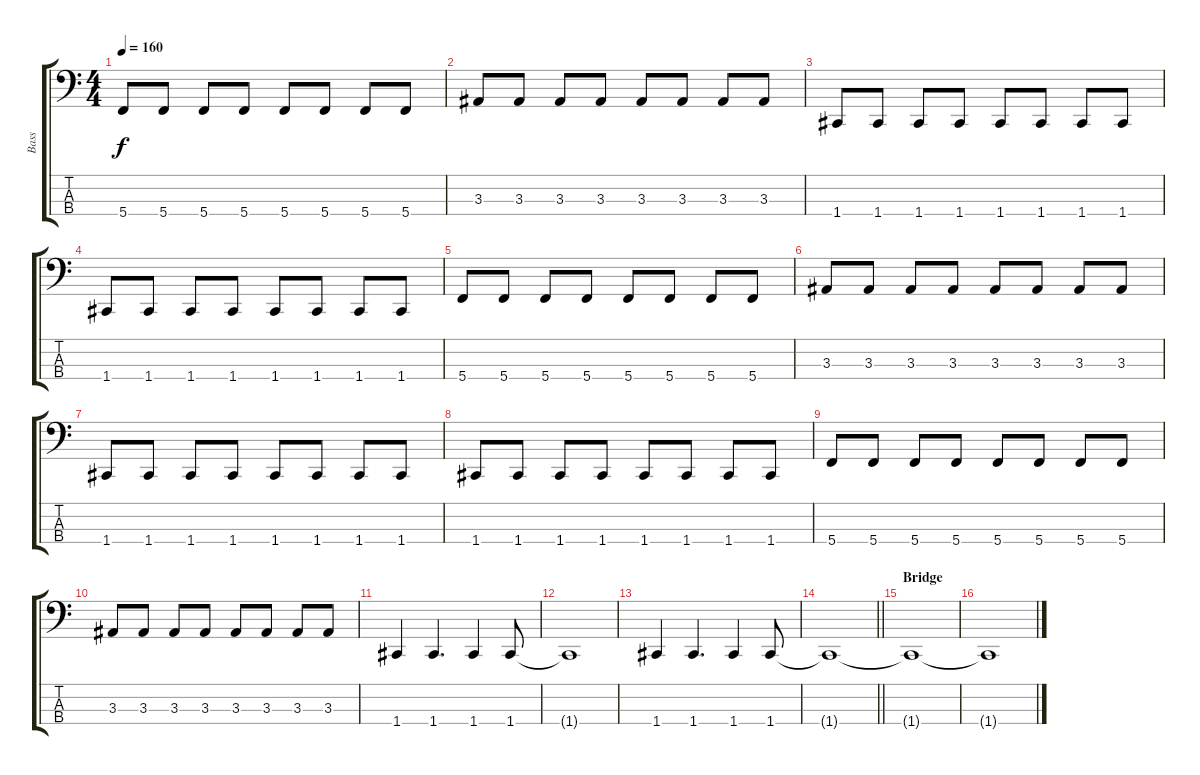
\track ("Bass" "Bass") {instrument electricbasspick}
\staff {score tabs}
\tuning (F2 C2 G1 C1) {hide}
\ts (4 4)
\tempo 160
\clef f4
\ks c
5.4.8{dy f} 5.4.8 5.4.8 5.4.8 5.4.8 5.4.8 5.4.8 5.4.8 |
3.3.8 3.3.8 3.3.8 3.3.8 3.3.8 3.3.8 3.3.8 3.3.8 |
1.4.8 1.4.8 1.4.8 1.4.8 1.4.8 1.4.8 1.4.8 1.4.8 |
1.4.8 1.4.8 1.4.8 1.4.8 1.4.8 1.4.8 1.4.8 1.4.8 |
5.4.8 5.4.8 5.4.8 5.4.8 5.4.8 5.4.8 5.4.8 5.4.8 |
3.3.8 3.3.8 3.3.8 3.3.8 3.3.8 3.3.8 3.3.8 3.3.8 |
1.4.8 1.4.8 1.4.8 1.4.8 1.4.8 1.4.8 1.4.8 1.4.8 |
1.4.8 1.4.8 1.4.8 1.4.8 1.4.8 1.4.8 1.4.8 1.4.8 |
5.4.8 5.4.8 5.4.8 5.4.8 5.4.8 5.4.8 5.4.8 5.4.8 |
3.3.8 3.3.8 3.3.8 3.3.8 3.3.8 3.3.8 3.3.8 3.3.8 |
1.4.4 1.4.4{d} 1.4.4 1.4.8 |
1.4{t}.1 |
1.4.4 1.4.4{d} 1.4.4 1.4.8 |
\barLineRight lightlight
1.4{t}.1 |
\section ("" "Bridge")
1.4{t}.1 |
1.4{t}.1
